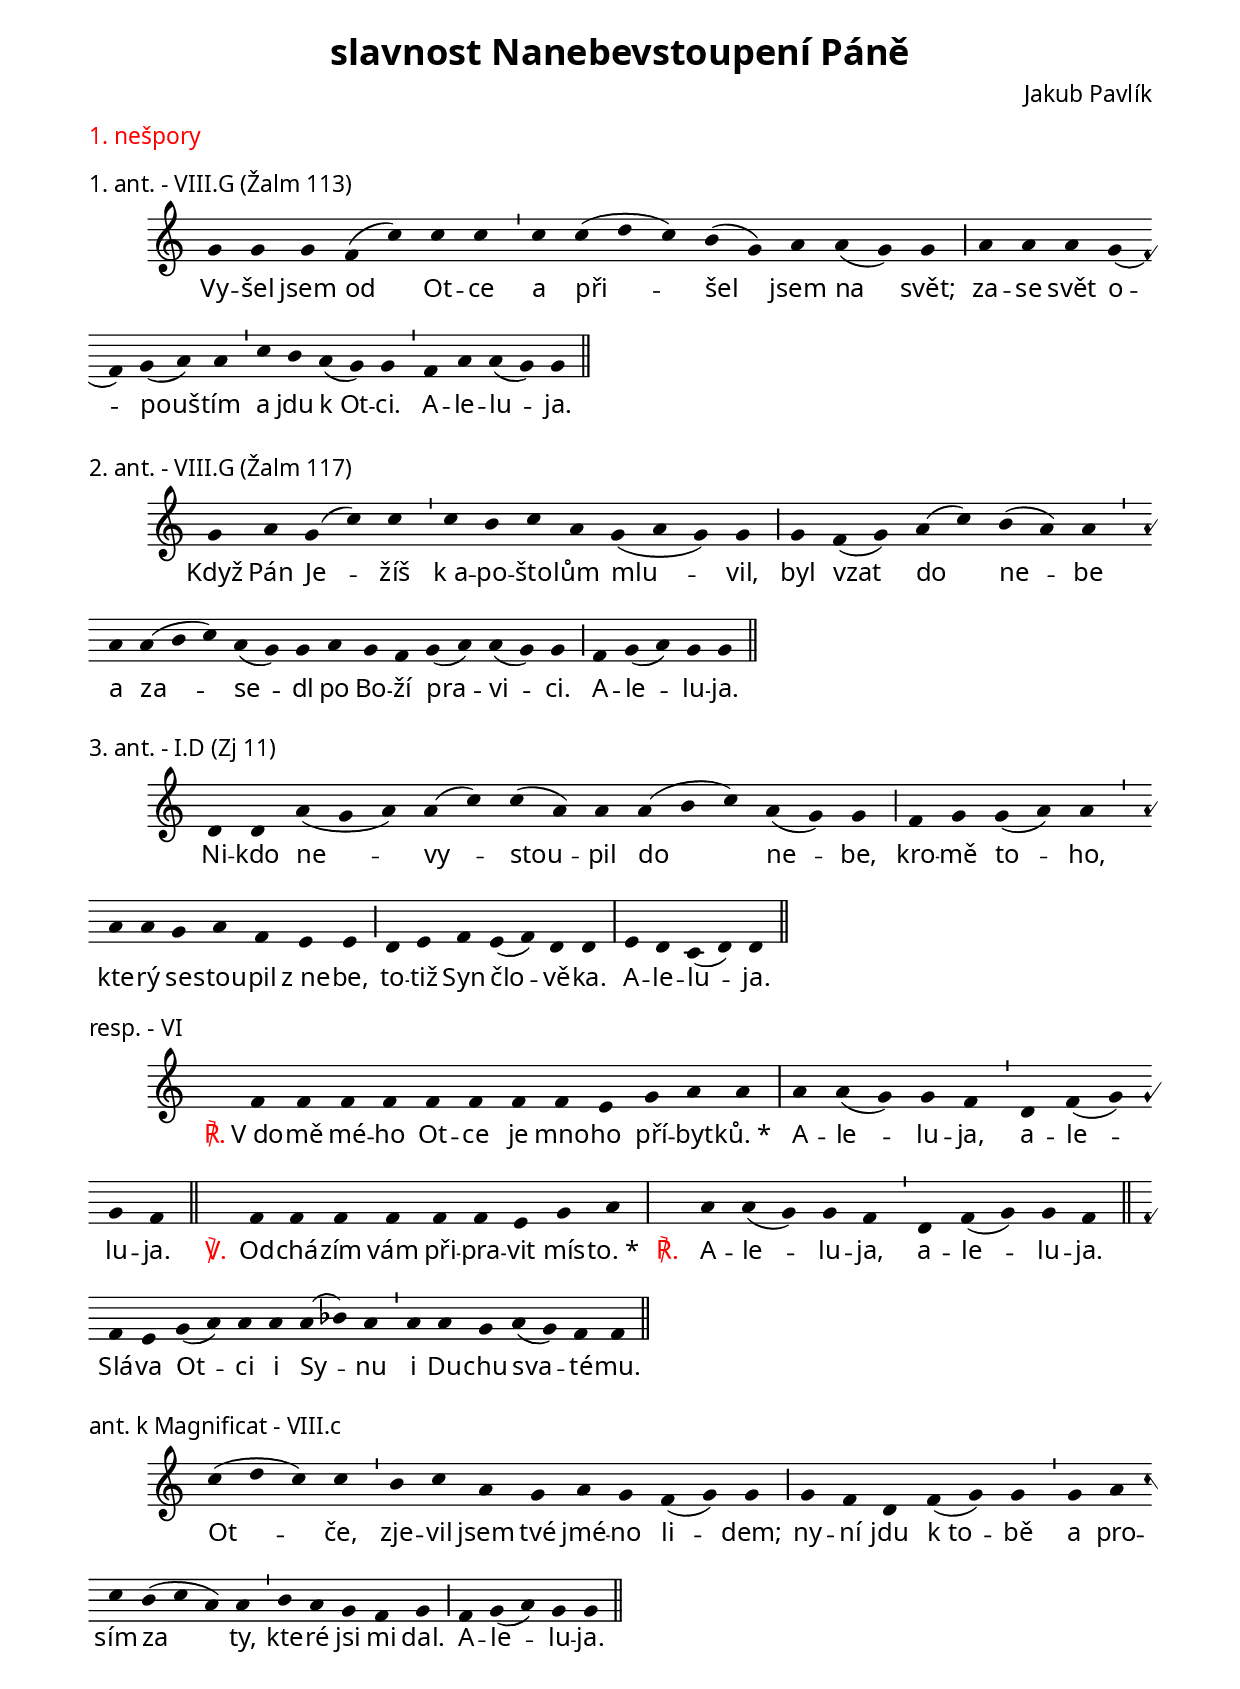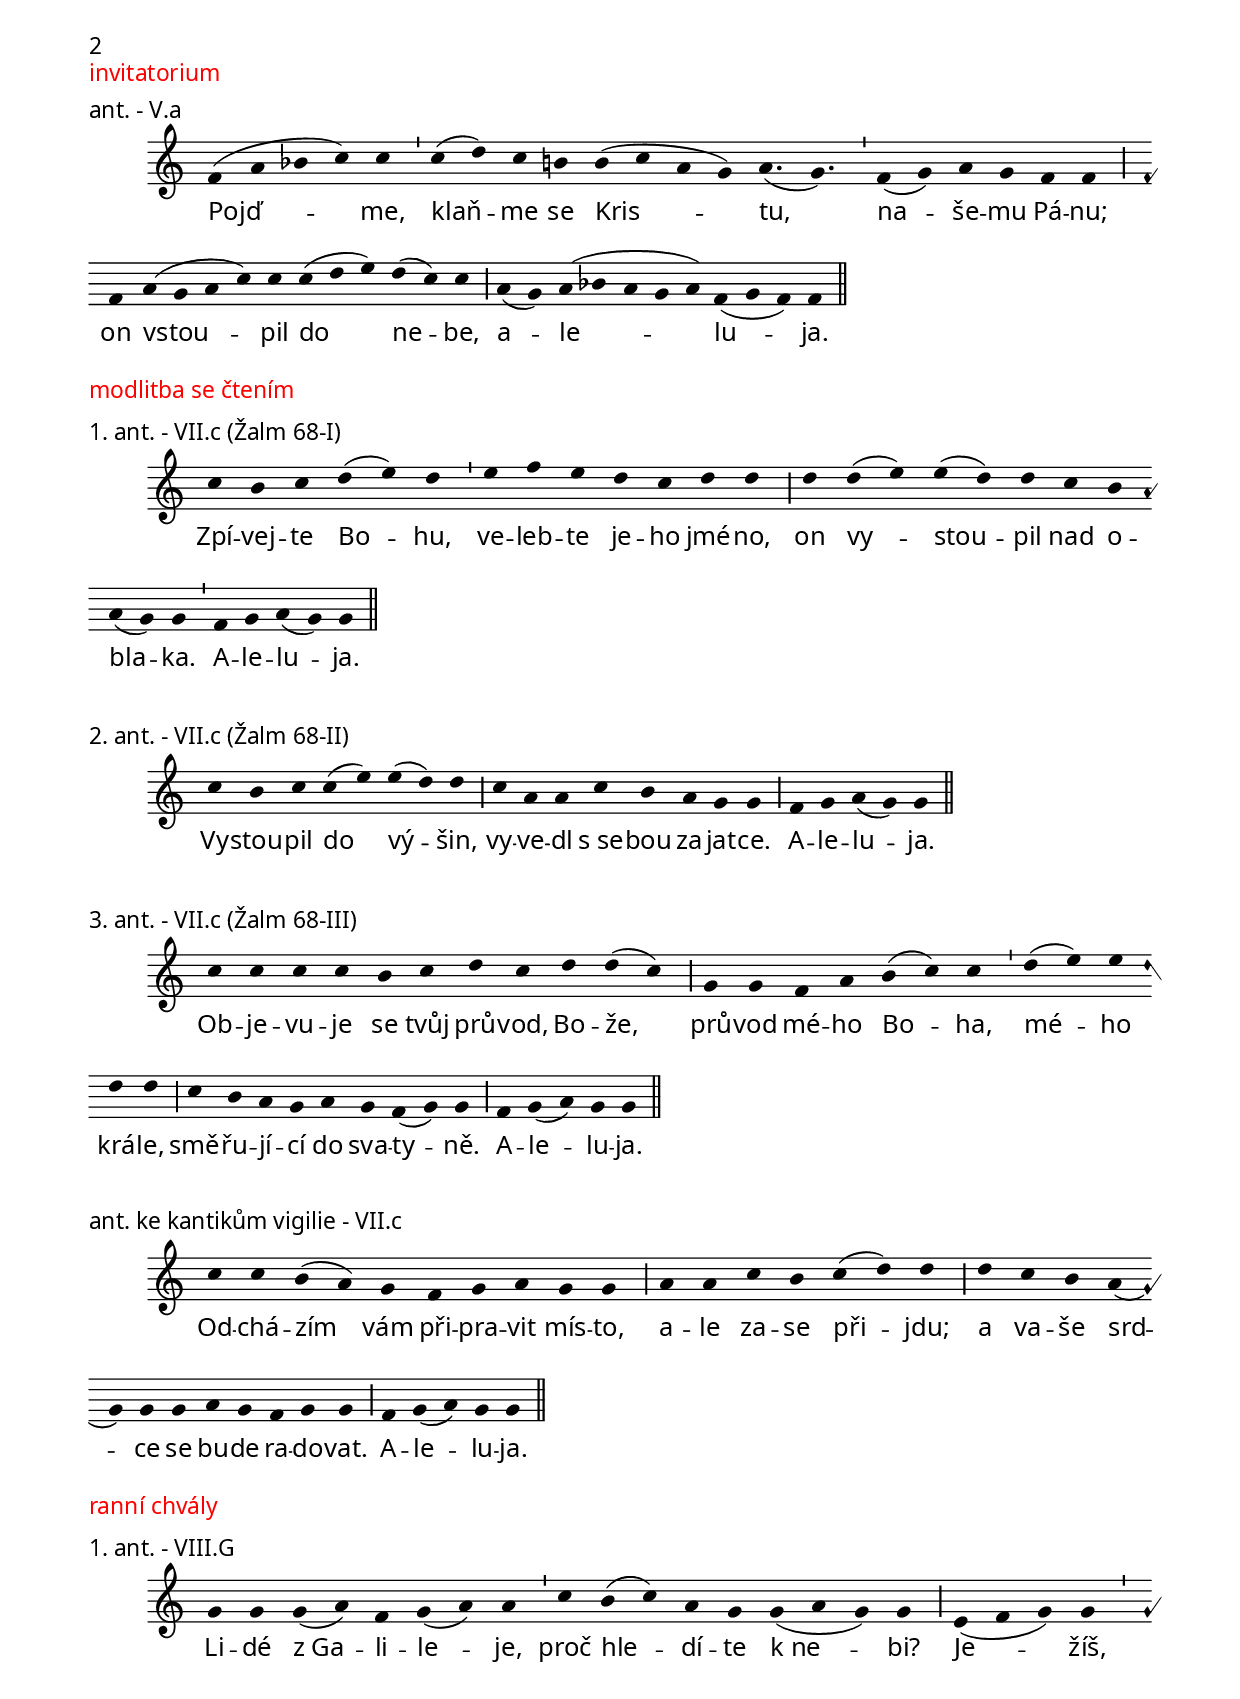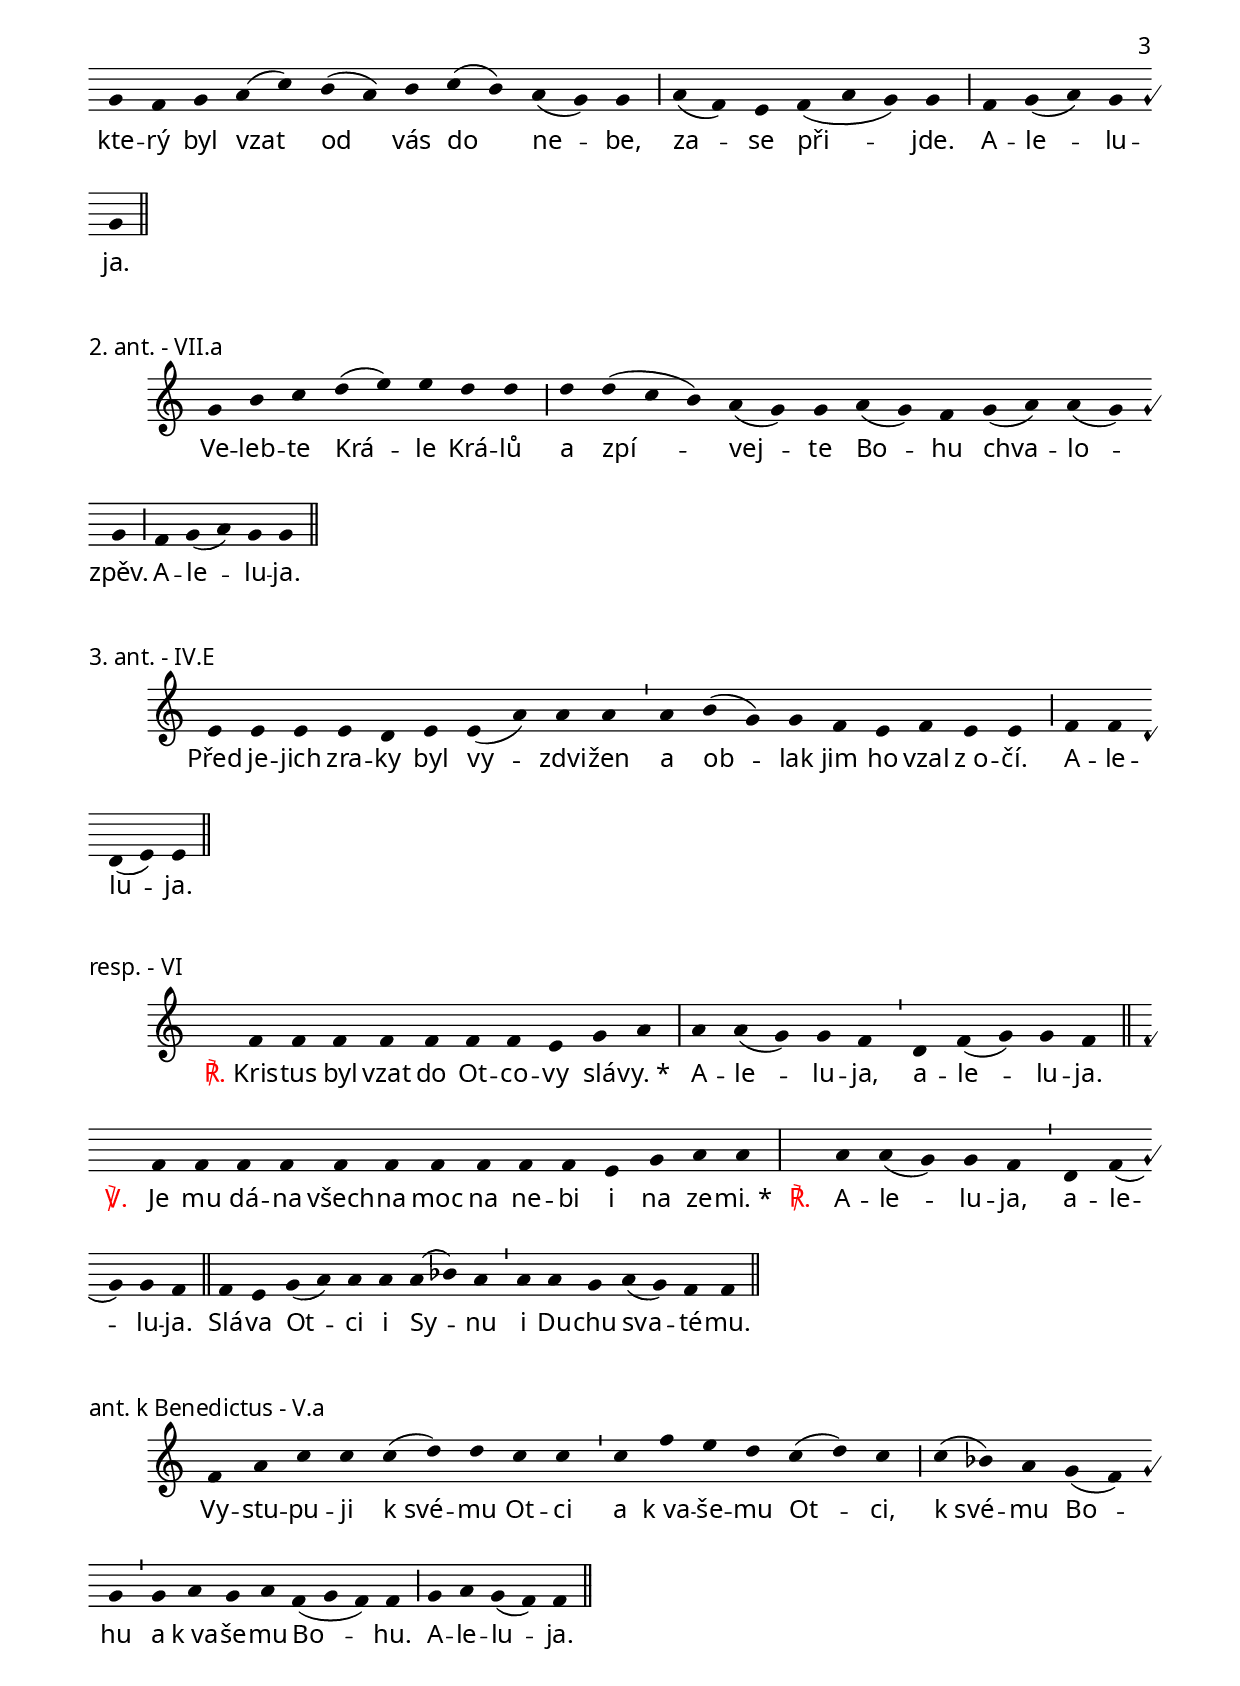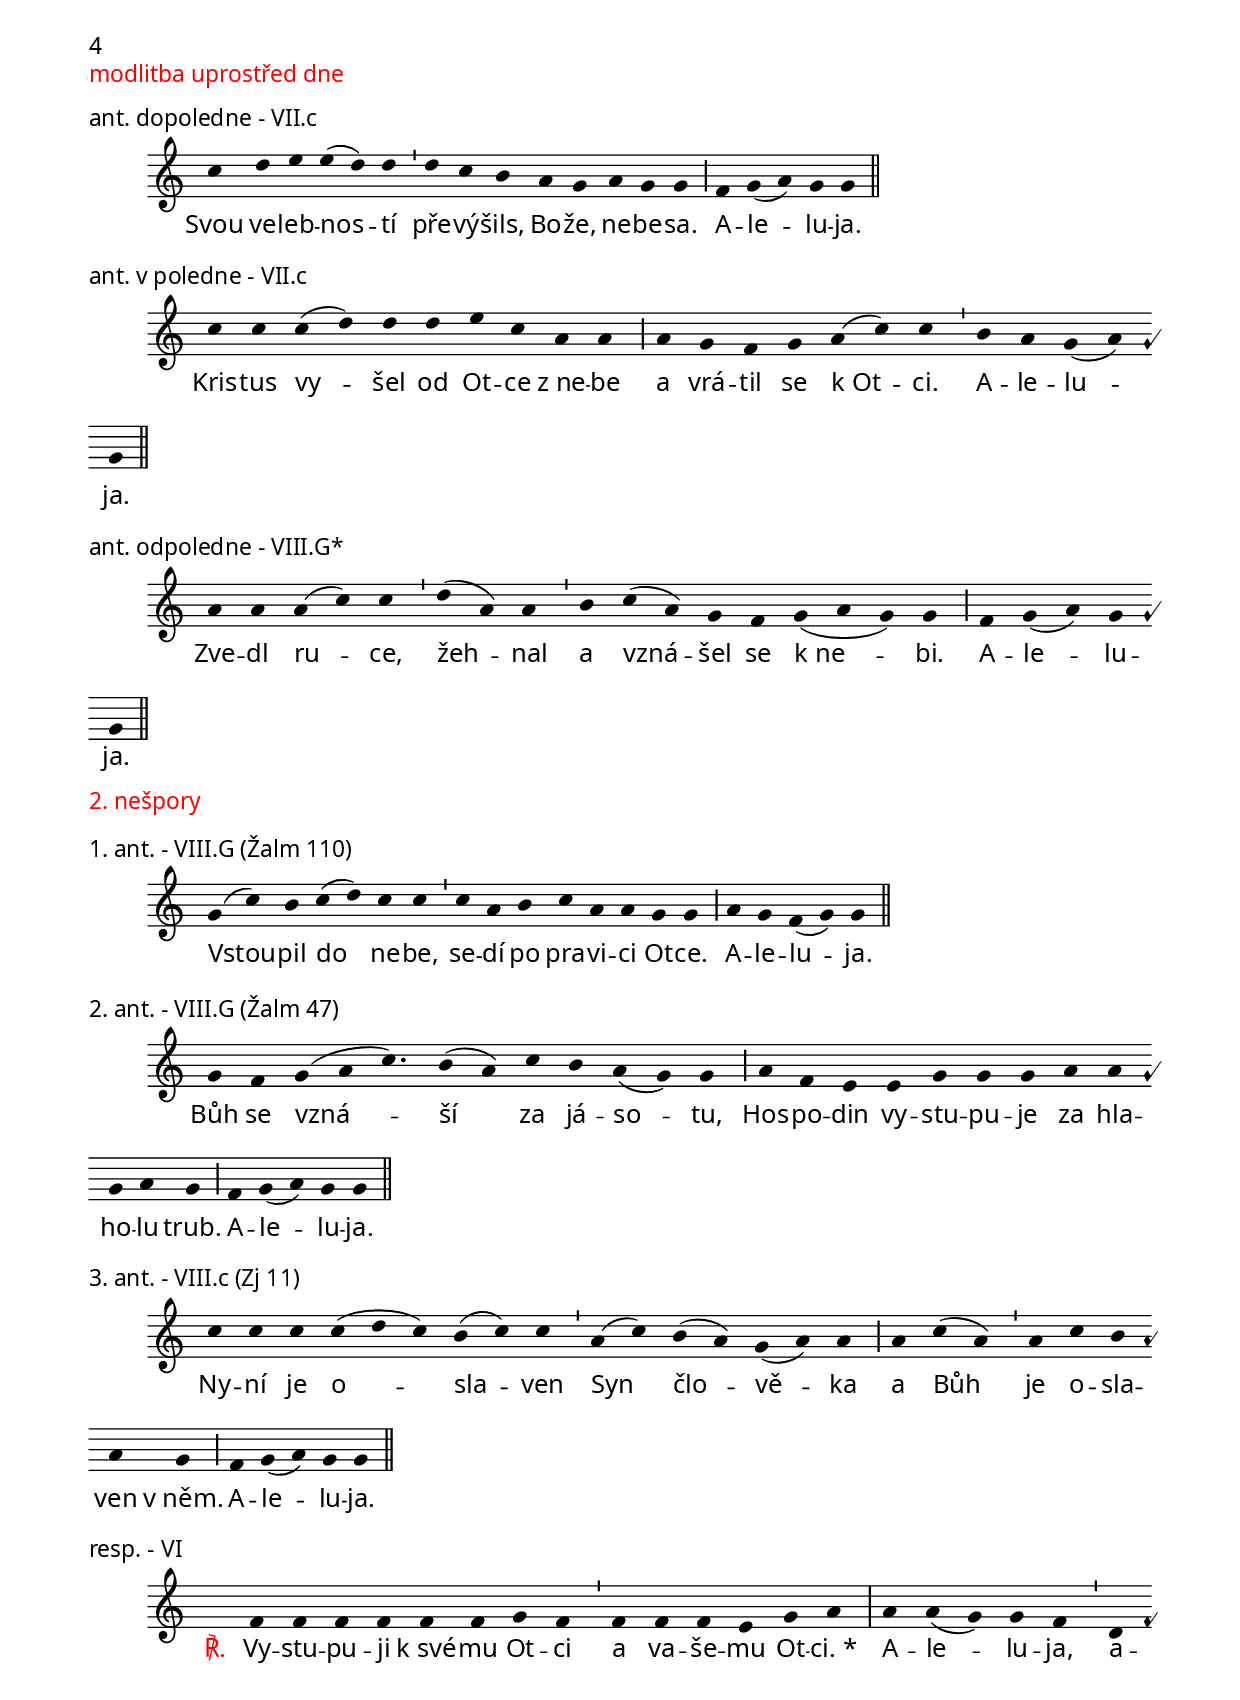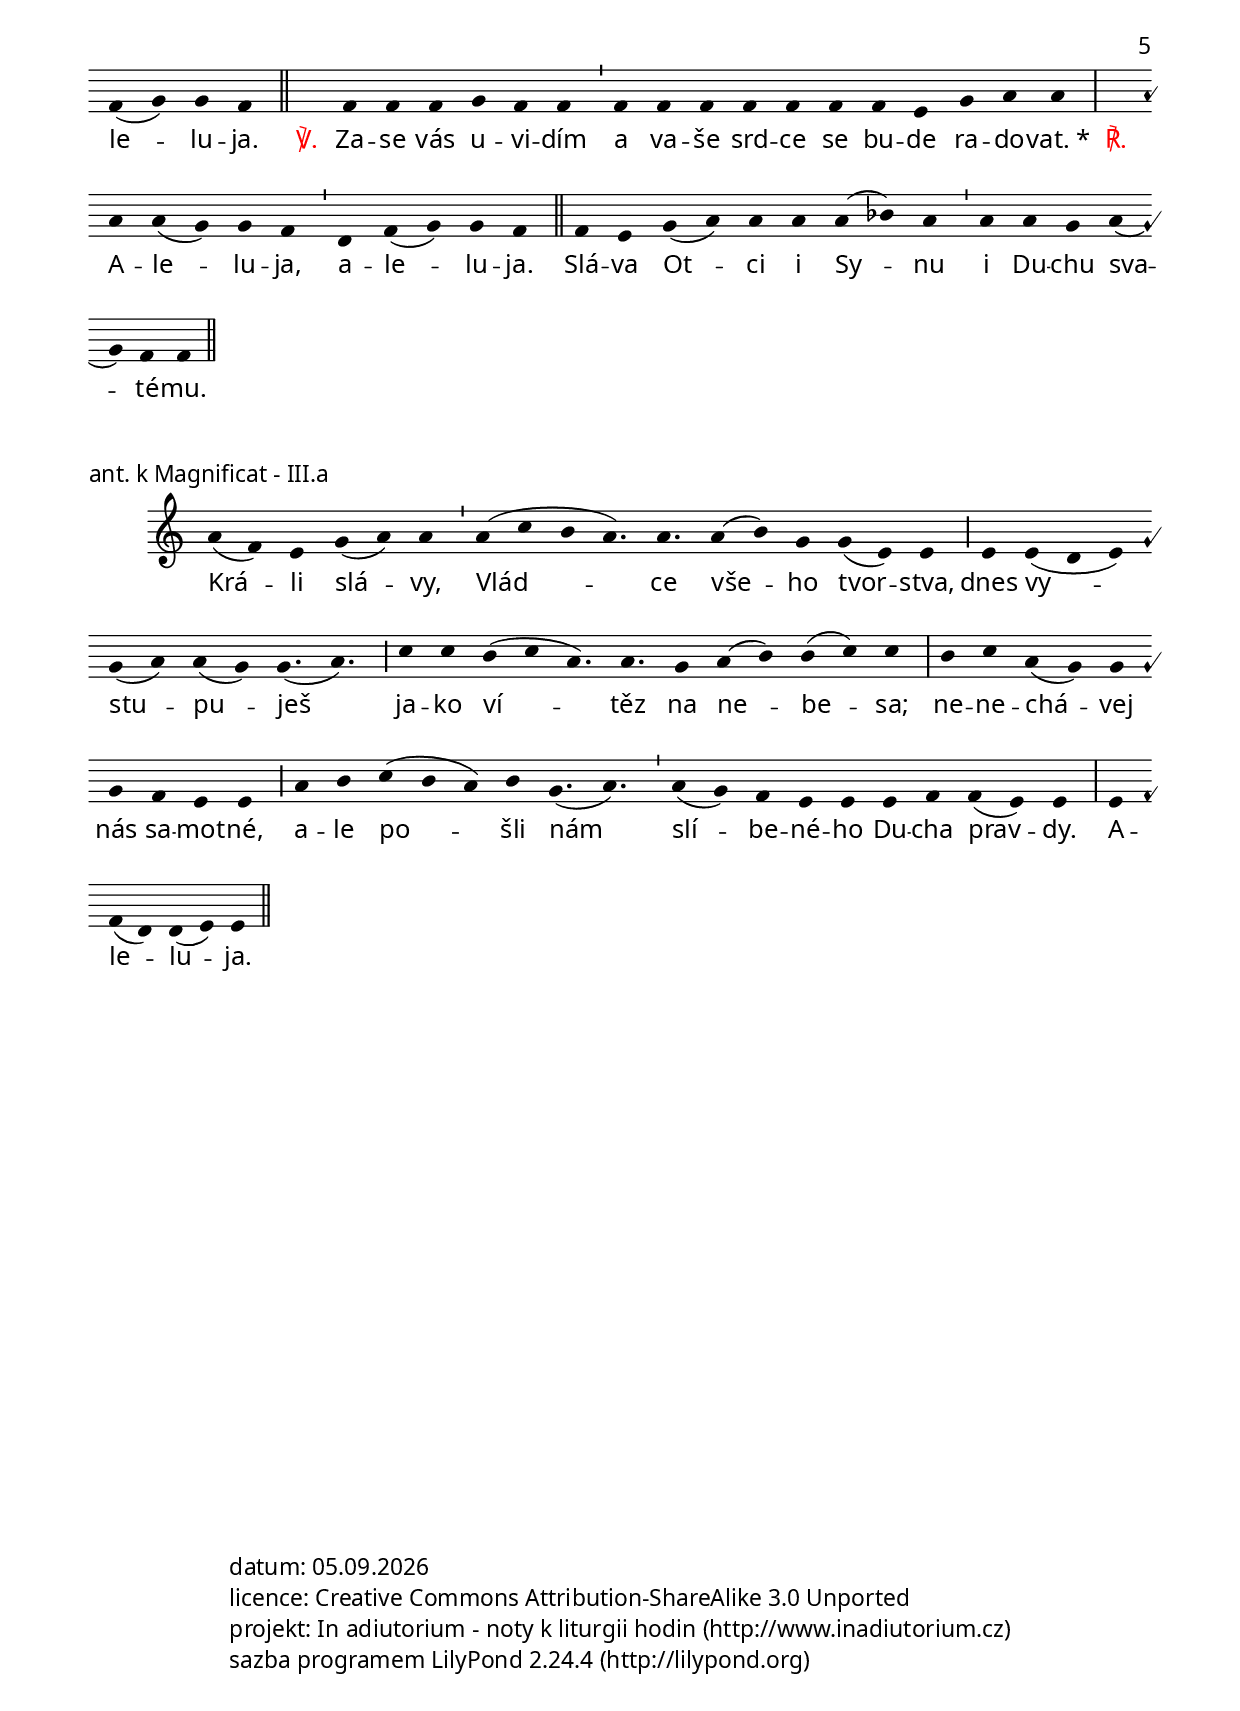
\version "2.14.2"

\header {
  title = "slavnost Nanebevstoupení Páně"
  composer = "Jakub Pavlík"
}

\include "spolecne.ly"
\include "dilyresponsorii.ly"

\markup {\nadpisHodinka {"1. nešpory"}}

\score {
  \relative c'' {
    \choralniRezim
    g4 g g f( c') c c \barMin
    c c( d c) b( g) a a( g) g \barMaior
    a a a g( f) g( a) a \barMin
    c b a( g) g \barMin
    f a a( g) g \barFinalis
  }
  \addlyrics {
    Vy -- šel jsem od Ot -- ce
    a při -- šel jsem na svět;
    za -- se svět o -- pouš -- tím a jdu k_Ot -- ci.
    A -- le -- lu -- ja.
  }
  \header {
    quid = "1. ant."
    modus = "VIII"
    differentia = "G"
    psalmus = "Žalm 113"
    id = "1ne-a1"
    piece = \markup {\sestavTitulek}
  }
}

\score {
  \relative c'' {
    \choralniRezim
    g4 a g( c) c \barMin
    c b c a g( a g) g \barMaior
    g f( g) a( c) b( a) a \barMin
    a a( b c) a( g) g a g f g( a) a( g) g \barMaior
    f g( a) g g \barFinalis
  }
  \addlyrics {
    Když Pán Je -- žíš
    k_a -- po -- što -- lům mlu -- vil,
    byl vzat do ne -- be
    a za -- se -- dl po Bo -- ží pra -- vi -- ci.
    A -- le -- lu -- ja.
  }
  \header {
    quid = "2. ant."
    modus = "VIII"
    differentia = "G"
    psalmus = "Žalm 117"
    id = "1ne-a2"
    piece = \markup {\sestavTitulek}
  }
}

\score {
  \relative c' {
    \choralniRezim
    d4 d a'( g a) a( c) c( a) a a( b c) a( g) g \barMaior
    f g g( a) a \barMin a a g a f e e \barMaior
    d e f e( f) d d \barMax
    e d c( d) d \barFinalis
  }
  \addlyrics {
    Ni -- kdo ne -- vy -- stou -- pil do ne -- be,
    kro -- mě to -- ho, kte -- rý se -- stou -- pil z_ne -- be,
    to -- tiž Syn člo -- vě -- ka.
    A -- le -- lu -- ja.
  }
  \header {
    quid = "3. ant."
    modus = "I"
    differentia = "D"
    psalmus = "Zj 11"
    id = "1ne-a3"
    piece = \markup {\sestavTitulek}
  }
}

\score {
  \relative c' {
    \choralniRezim

    % R
    \neviditelna f
    f4 f f f f f f f e g a a \barMax
    \respVIalelujaResponsum \barFinalis
    % V
    \neviditelna f
    f f f f f f e g a \barMax
    % R
    \neviditelna a
    \respVIalelujaResponsum \barFinalis
    % Slava
    \respVIalelujaDoxologie \barFinalis
  }
  \addlyrics {
    \Response V_do -- mě mé -- ho Ot -- ce je mno -- ho pří -- byt -- ků._*
    \textRespAleluja
    \Verse Od -- chá -- zím vám při -- pra -- vit mís -- to._*
    \Response \textRespAleluja
    \textRespDoxologie
  }
  \header {
    quid = "resp."
    modus = "VI"
    id = "1ne-resp"
    piece = \markup {\sestavTitulekResp}
  }
}

\score {
  \relative c'' {
    \choralniRezim
    c4( d c) c \barMin
    b c a g a g f( g) g \barMaior
    g f d f( g) g \barMin
    g a c b( c a) a \barMin
    b a g f g \barMaior
    f g( a) g g \barFinalis
  }
  \addlyrics {
    Ot -- če,
    zje -- vil jsem tvé jmé -- no li -- dem;
    ny -- ní jdu k_to -- bě
    a pro -- sím za ty,
    kte -- ré jsi mi dal.
    A -- le -- lu -- ja.
  }
  \header {
    quid = "ant. k Magnificat"
    modus = "VIII"
    differentia = "c"
    psalmus = ""
    id = "1ne-amag"
    piece = \markup {\sestavTitulekBezZalmu}
  }
}

\pageBreak % ZLOM

\markup {\nadpisHodinka {"invitatorium"}}

\score {
  \relative c' {
    \choralniRezim
    f4( a bes c) c \barMin
    c( d) c b! b( c a g) a4.( g) \barMin f4( g) a g f f \barMaior
    f4 a( g a c) c c( d e) d( c) c \barMaior
    a( g) a( bes a g a) f( g f) f \barFinalis
  }
  \addlyrics {
    Pojď -- me,
    klaň -- me se Kris -- tu, na -- še -- mu Pá -- nu;
    on vstou -- pil do ne -- be,
    a -- le -- lu -- ja.
  }
  \header {
    quid = "ant."
    modus = "V"
    differentia = "a"
    psalmus = ""
    id = "invit"
    piece = \markup {\sestavTitulekBezZalmu}
  }
}

\markup {\nadpisHodinka {"modlitba se čtením"}}

\score {
  \relative c'' {
    \choralniRezim
    c4 b c d( e) d \barMin
    e f e d c d d \barMaior
    d d( e) e( d) d c b a( g) g \barMin
    f g a( g) g \barFinalis
  }
  \addlyrics {
    Zpí -- vej -- te Bo -- hu,
    ve -- leb -- te je -- ho jmé -- no,
    on vy -- stou -- pil nad o -- bla -- ka.
    A -- le -- lu -- ja.
  }
  \header {
    quid = "1. ant."
    modus = "VII"
    differentia = "c"
    psalmus = "Žalm 68-I"
    id = "mc-a1"
    piece = \markup {\sestavTitulek}
  }
}

\score {
  \relative c'' {
    \choralniRezim
    c4 b c c( e) e( d) d \barMaior
    c a a c b a g g \barMaior
    f g a( g) g \barFinalis
  }
  \addlyrics {
    Vy -- stou -- pil do vý -- šin,
    vy -- ve -- dl s_se -- bou za -- jat -- ce.
    A -- le -- lu -- ja.
  }
  \header {
    quid = "2. ant."
    modus = "VII"
    differentia = "c"
    psalmus = "Žalm 68-II"
    placet = "_do výšin_ možná spíš vrátit minulou verzi"
    id = "mc-a2"
    piece = \markup {\sestavTitulek}
  }
}

\score {
  \relative c'' {
    \choralniRezim
    c4 c c c b c d c d d( c) \barMaior
    g g f a b( c) c \barMin d( e) e d d \barMaior
    c b a g a g f( g) g \barMaior
    f g( a) g g \barFinalis
  }
  \addlyrics {
    Ob -- je -- vu -- je se tvůj prů -- vod, Bo -- že,
    prů -- vod mé -- ho Bo -- ha, mé -- ho krá -- le,
    smě -- řu -- jí -- cí do sva -- ty -- ně.
    A -- le -- lu -- ja.
  }
  \header {
    quid = "3. ant."
    modus = "VII"
    differentia = "c"
    psalmus = "Žalm 68-III"
    id = "mc-a3"
    piece = \markup {\sestavTitulek}
  }
}

\score {
  \relative c'' {
    \choralniRezim
    c4 c b( a) g f g a g g \barMaior
    a a c b c( d) d \barMaior
    d c b a( g) g g a g f g g \barMaior
    f g( a) g g \barFinalis
  }
  \addlyrics {
    Od -- chá -- zím vám při -- pra -- vit mís -- to,
    a -- le za -- se při -- jdu;
    a va -- še srd -- ce se bu -- de ra -- do -- vat.
    A -- le -- lu -- ja.
  }
  \header {
    quid = "ant. ke kantikům vigilie"
    modus = "VII"
    differentia = "c"
    psalmus = ""
    fial = "antifony/velikonoce_tyden4.ly#pa-aben?zacatek"
    id = "mc-avig"
    piece = \markup {\sestavTitulekBezZalmu}
  }
}

\markup {\nadpisHodinka {"ranní chvály"}}

\score {
  \relative c'' {
    \choralniRezim
    g4 g g( a) f g( a) a \barMin
    c b( c) a g g( a g) g \barMaior
    e( f g) g \barMin
    g f g a( c) b( a) b c( b) a( g) g \barMaior
    a( f) e f( a g) g \barMaior
    f g( a) g g \barFinalis
  }
  \addlyrics {
    Li -- dé z_Ga -- li -- le -- je,
    proč hle -- dí -- te k_ne -- bi?
    Je -- žíš,
    kte -- rý byl vzat od vás do ne -- be,
    za -- se při -- jde.
    A -- le -- lu -- ja.
  }
  \header {
    quid = "1. ant."
    modus = "VIII"
    differentia = "G"
    psalmus = ""
    id = "rch-a1"
    piece = \markup {\sestavTitulekBezZalmu}
  }
}

\score {
  \relative c'' {
    \choralniRezim
    g4 b c d( e) e d d \barMaior
    d d( c b) a( g) g a( g) f g( a) a( g) g \barMaior
    f g( a) g g \barFinalis
  }
  \addlyrics {
    Ve -- leb -- te Krá -- le Krá -- lů
    a zpí -- vej -- te Bo -- hu chva -- lo -- zpěv.
    A -- le -- lu -- ja.
  }
  \header {
    quid = "2. ant."
    modus = "VII"
    differentia = "a"
    psalmus = ""
    id = "rch-a2"
    piece = \markup {\sestavTitulekBezZalmu}
  }
}

\score {
  \relative c' {
    \choralniRezim
    e4 e e e d e e( a) a a \barMin
    a b( g) g f e f e e \barMaior
    f f d( e) e \barFinalis
  }
  \addlyrics {
    Před je -- jich zra -- ky byl vy -- zdvi -- žen
    a ob -- lak jim ho vzal z_o -- čí.
    A -- le -- lu -- ja.
  }
  \header {
    quid = "3. ant."
    modus = "IV"
    differentia = "E"
    psalmus = ""
    id = "rch-a3"
    piece = \markup {\sestavTitulekBezZalmu}
  }
}

\score {
  \relative c' {
    \choralniRezim

    % R
    \neviditelna f
    f4 f f f f f f e g a \barMax
    \respVIalelujaResponsum \barFinalis
    % V
    \neviditelna f
    f f f f f f f f f f e g a a \barMax
    % R
    \neviditelna a
    \respVIalelujaResponsum \barFinalis
    % Slava
    \respVIalelujaDoxologie \barFinalis
  }
  \addlyrics {
    \Response Kris -- tus byl vzat do Ot -- co -- vy slá -- vy._* \textRespAleluja
    \Verse Je mu dá -- na všech -- na moc na ne -- bi i na ze -- mi._*
    \Response \textRespAleluja
    \textRespDoxologie
  }
  \header {
    quid = "resp."
    modus = "VI"
    id = "rch-resp"
    piece = \markup {\sestavTitulekResp}
  }
}


\score {
  \relative c' {
    \choralniRezim
    f4 a c c c( d) d c c \barMin
    c f e d c( d) c \barMaior
    c( bes) a g( f) g \barMin
    g a g a f( g f) f \barMaior
    g a g( f) f \barFinalis
  }
  \addlyrics {
    Vy -- stu -- pu -- ji k_své -- mu Ot -- ci
    a k_va -- še -- mu Ot -- ci,
    k_své -- mu Bo -- hu
    a k_va -- še -- mu Bo -- hu.
    A -- le -- lu -- ja.
  }
  \header {
    quid = "ant. k Benedictus"
    modus = "V"
    differentia = "a"
    psalmus = ""
    placet = "posvítit si na to, jak nápěv ne/odpovídá významové struktuře textu"
    id = "rch-aben"
    piece = \markup {\sestavTitulekBezZalmu}
  }
}

\pageBreak % ZLOM

\markup {\nadpisHodinka {"modlitba uprostřed dne"}}

\score {
  \relative c'' {
    \choralniRezim
    c4 d e e( d) d \barMin
    d c b a g a g g \barMaior
    f g( a) g g \barFinalis
  }
  \addlyrics {
    Svou ve -- leb -- nos -- tí
    pře -- vý -- šils, Bo -- že, ne -- be -- sa.
    A -- le -- lu -- ja.
  }
  \header {
    quid = "ant. dopoledne"
    modus = "VII"
    differentia = "c"
    psalmus = ""
    id = "tercie"
    piece = \markup {\sestavTitulekBezZalmu}
  }
}

\score {
  \relative c'' {
    \choralniRezim
    c4 c c( d) d d e c a a \barMaior
    a g f g a( c) c \barMin
    b a g( a) g \barFinalis
  }
  \addlyrics {
    Kris -- tus vy -- šel od Ot -- ce z_ne -- be
    a vrá -- til se k_Ot -- ci.
    A -- le -- lu -- ja.
  }
  \header {
    quid = "ant. v poledne"
    modus = "VII"
    differentia = "c"
    psalmus = ""
    id = "sexta"
    piece = \markup {\sestavTitulekBezZalmu}
  }
}

\score {
  \relative c'' {
    \choralniRezim
    a4 a a( c) c \barMin
    d( a) a \barMin
    b c( a) g f g( a g) g \barMaior
    f g( a) g4 g \barFinalis
  }
  \addlyrics {
    Zve -- dl ru -- ce,
    žeh -- nal
    a vzná -- šel se k_ne -- bi.
    A -- le -- lu -- ja.
  }
  \header {
    quid = "ant. odpoledne"
    modus = "VIII"
    differentia = "G*"
    psalmus = ""
    id = "nona"
    piece = \markup {\sestavTitulekBezZalmu}
  }
}

\markup {\nadpisHodinka {"2. nešpory"}}

\score {
  \relative c'' {
    \choralniRezim
    g4( c) b c( d) c c \barMin
    c a b c a a g g \barMaior
    a g f( g) g \barFinalis
  }
  \addlyrics {
    Vstou -- pil do ne -- be,
    se -- dí po pra -- vi -- ci Ot -- ce.
    A -- le -- lu -- ja.
  }
  \header {
    quid = "1. ant."
    modus = "VIII"
    differentia = "G"
    psalmus = "Žalm 110"
    id = "2ne-a1"
    piece = \markup {\sestavTitulek}
  }
}

\score {
  \relative c'' {
    \choralniRezim
    g4 f g( a c4.) b4( a) c b a( g) g \barMaior
    a f e e g g g a a g a g \barMaior
    f g( a) g g \barFinalis
  }
  \addlyrics {
    Bůh se vzná -- ší za já -- so -- tu,
    Hos -- po -- din vy -- stu -- pu -- je za hla -- ho -- lu trub.
    A -- le -- lu -- ja.
  }
  \header {
    quid = "2. ant."
    modus = "VIII"
    differentia = "G"
    psalmus = "Žalm 47"
    id = "2ne-a2"
    piece = \markup {\sestavTitulek}
  }
}

\score {
  \relative c'' {
    \choralniRezim
    c4 c c c( d c) b( c) c \barMin
    a( c) b( a) g( a) a \barMaior
    a c( a) \barMin
    a c b a g \barMaior
    f g( a) g g \barFinalis
  }
  \addlyrics {
    Ny -- ní je o -- sla -- ven
    Syn člo -- vě -- ka
    a Bůh
    je o -- sla -- ven v_něm.
    A -- le -- lu -- ja.
  }
  \header {
    quid = "3. ant."
    modus = "VIII"
    differentia = "c"
    psalmus = "Zj 11"
    id = "2ne-a3"
    piece = \markup {\sestavTitulek}
  }
}

\score {
  \relative c' {
    \choralniRezim

    % R
    \neviditelna f
    f4 f f f f f g f \barMin f f f e g a \barMax
    \respVIalelujaResponsum \barFinalis
    % V
    \neviditelna f
    f f f g f f \barMin f f f f f f f e g a a \barMax
    % R
    \neviditelna a
    \respVIalelujaResponsum \barFinalis
    % Slava
    \respVIalelujaDoxologie \barFinalis
  }
  \addlyrics {
    \Response Vy -- stu -- pu -- ji k_své -- mu Ot -- ci a va -- še -- mu Ot -- ci._* \textRespAleluja
    \Verse Za -- se vás u -- vi -- dím a va -- še srd -- ce se bu -- de ra -- do -- vat._*
    \Response \textRespAleluja
    \textRespDoxologie
  }
  \header {
    quid = "resp."
    modus = "VI"
    id = "2ne-resp"
    piece = \markup {\sestavTitulekResp}
  }
}

\score {
  \relative c'' {
    \choralniRezim
    a4( f) e g( a) a \barMin
    a( c b a4.) a a4( b) g g( e) e \barMaior
    e e( d e) g( a) a( g) g4.( a) \barMaior
    c4 c b( c a4.) a g4 a( b) b( c) c \barMax

    b c a( g) g g f e e \barMaior
    a b c( b a) b g4.( a) \barMin
    a4( g) f e e e f f( e) e \barMax
    e f( d) d( e) e \barFinalis
  }
  \addlyrics {
    Krá -- li slá -- vy,
    Vlád -- ce vše -- ho tvor -- stva,
    dnes vy -- stu -- pu -- ješ
    ja -- ko ví -- těz na ne -- be -- sa;

    ne -- ne -- chá -- vej nás sa -- mot -- né,
    a -- le po -- šli nám slí -- be -- né -- ho Du -- cha prav -- dy.
    A -- le -- lu -- ja.
  }
  \header {
    quid = "ant. k Magnificat"
    modus = "III"
    differentia = "a"
    psalmus = ""
    placet = "přijde mi povedená, ale bude vhodné vyzkoušet i adaptaci nápěvu latinské předlohy"
    id = "2ne-amag"
    piece = \markup {\sestavTitulekBezZalmu}
  }
}